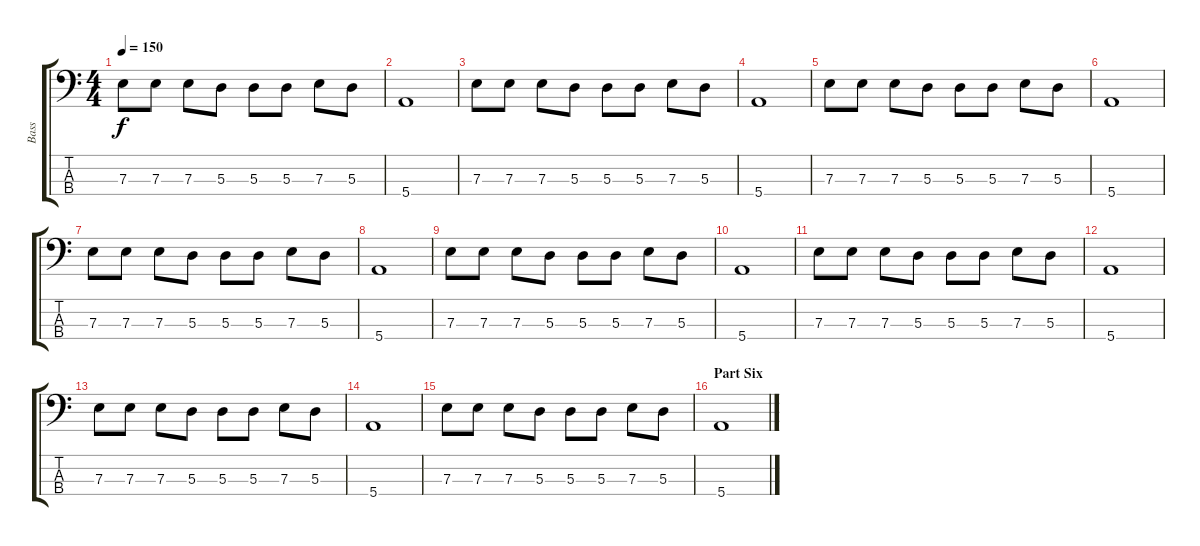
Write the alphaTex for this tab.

\track ("Bass" "Bass") {instrument electricbasspick}
\staff {score tabs}
\tuning (G2 D2 A1 E1) {hide}
\ts (4 4)
\tempo 150
\clef f4
\ks c
7.3.8{dy f} 7.3.8 7.3.8 5.3.8 5.3.8 5.3.8 7.3.8 5.3.8 |
5.4.1 |
7.3.8 7.3.8 7.3.8 5.3.8 5.3.8 5.3.8 7.3.8 5.3.8 |
5.4.1 |
7.3.8 7.3.8 7.3.8 5.3.8 5.3.8 5.3.8 7.3.8 5.3.8 |
5.4.1 |
7.3.8 7.3.8 7.3.8 5.3.8 5.3.8 5.3.8 7.3.8 5.3.8 |
5.4.1 |
7.3.8 7.3.8 7.3.8 5.3.8 5.3.8 5.3.8 7.3.8 5.3.8 |
5.4.1 |
7.3.8 7.3.8 7.3.8 5.3.8 5.3.8 5.3.8 7.3.8 5.3.8 |
5.4.1 |
7.3.8 7.3.8 7.3.8 5.3.8 5.3.8 5.3.8 7.3.8 5.3.8 |
5.4.1 |
7.3.8 7.3.8 7.3.8 5.3.8 5.3.8 5.3.8 7.3.8 5.3.8 |
\section ("" "Part Six")
5.4.1
